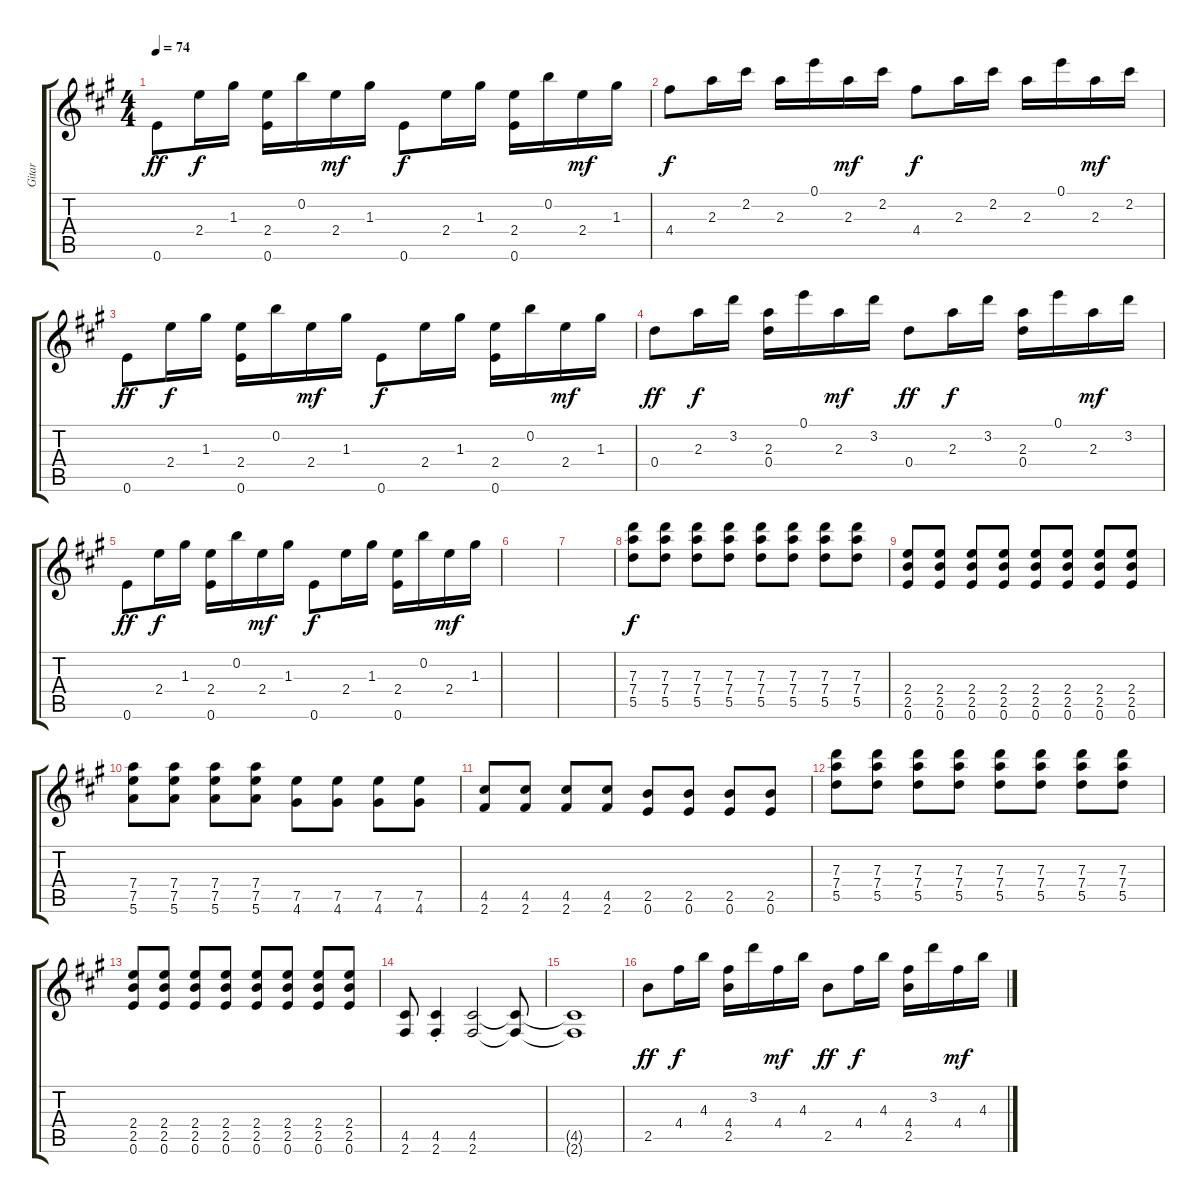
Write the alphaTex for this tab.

\track ("Gitar" "Gitar") {instrument electricguitarjazz}
\staff {score tabs}
\tuning (E4 B3 G3 D3 A2 E2) {hide}
\ts (4 4)
\tempo 74
\clef g2
\ks a
0.6.8{ot 8vb dy ff} 2.4.16{ot 8vb dy f} 1.3.16{ot 8vb} (2.4 0.6).16{ot 8vb} 0.2.16{ot 8vb} 2.4.16{ot 8vb dy mf} 1.3.16{ot 8vb} 0.6.8{ot 8vb dy f} 2.4.16{ot 8vb} 1.3.16{ot 8vb} (2.4 0.6).16{ot 8vb} 0.2.16{ot 8vb} 2.4.16{ot 8vb dy mf} 1.3.16{ot 8vb} |
4.4.8{ot 8vb dy f} 2.3.16{ot 8vb} 2.2.16{ot 8vb} 2.3.16{ot 8vb} 0.1.16{ot 8vb} 2.3.16{ot 8vb dy mf} 2.2.16{ot 8vb} 4.4.8{ot 8vb dy f} 2.3.16{ot 8vb} 2.2.16{ot 8vb} 2.3.16{ot 8vb} 0.1.16{ot 8vb} 2.3.16{ot 8vb dy mf} 2.2.16{ot 8vb} |
0.6.8{ot 8vb dy ff} 2.4.16{ot 8vb dy f} 1.3.16{ot 8vb} (2.4 0.6).16{ot 8vb} 0.2.16{ot 8vb} 2.4.16{ot 8vb dy mf} 1.3.16{ot 8vb} 0.6.8{ot 8vb dy f} 2.4.16{ot 8vb} 1.3.16{ot 8vb} (2.4 0.6).16{ot 8vb} 0.2.16{ot 8vb} 2.4.16{ot 8vb dy mf} 1.3.16{ot 8vb} |
0.4.8{ot 8vb dy ff} 2.3.16{ot 8vb dy f} 3.2.16{ot 8vb} (2.3 0.4).16{ot 8vb} 0.1.16{ot 8vb} 2.3.16{ot 8vb dy mf} 3.2.16{ot 8vb} 0.4.8{ot 8vb dy ff} 2.3.16{ot 8vb dy f} 3.2.16{ot 8vb} (2.3 0.4).16{ot 8vb} 0.1.16{ot 8vb} 2.3.16{ot 8vb dy mf} 3.2.16{ot 8vb} |
0.6.8{ot 8vb dy ff} 2.4.16{ot 8vb dy f} 1.3.16{ot 8vb} (2.4 0.6).16{ot 8vb} 0.2.16{ot 8vb} 2.4.16{ot 8vb dy mf} 1.3.16{ot 8vb} 0.6.8{ot 8vb dy f} 2.4.16{ot 8vb} 1.3.16{ot 8vb} (2.4 0.6).16{ot 8vb} 0.2.16{ot 8vb} 2.4.16{ot 8vb dy mf} 1.3.16{ot 8vb} |
|
|
(7.3 7.4 5.5).8{ot 8vb dy f instrument overdrivenguitar} (7.3 7.4 5.5).8{ot 8vb} (7.3 7.4 5.5).8{ot 8vb} (7.3 7.4 5.5).8{ot 8vb} (7.3 7.4 5.5).8{ot 8vb} (7.3 7.4 5.5).8{ot 8vb} (7.3 7.4 5.5).8{ot 8vb} (7.3 7.4 5.5).8{ot 8vb} |
(2.4 2.5 0.6).8{ot 8vb} (2.4 2.5 0.6).8{ot 8vb} (2.4 2.5 0.6).8{ot 8vb} (2.4 2.5 0.6).8{ot 8vb} (2.4 2.5 0.6).8{ot 8vb} (2.4 2.5 0.6).8{ot 8vb} (2.4 2.5 0.6).8{ot 8vb} (2.4 2.5 0.6).8{ot 8vb} |
(7.4 7.5 5.6).8{ot 8vb} (7.4 7.5 5.6).8{ot 8vb} (7.4 7.5 5.6).8{ot 8vb} (7.4 7.5 5.6).8{ot 8vb} (7.5 4.6).8{ot 8vb} (7.5 4.6).8{ot 8vb} (7.5 4.6).8{ot 8vb} (7.5 4.6).8{ot 8vb} |
(4.5 2.6).8{ot 8vb} (4.5 2.6).8{ot 8vb} (4.5 2.6).8{ot 8vb} (4.5 2.6).8{ot 8vb} (2.5 0.6).8{ot 8vb} (2.5 0.6).8{ot 8vb} (2.5 0.6).8{ot 8vb} (2.5 0.6).8{ot 8vb} |
(7.3 7.4 5.5).8{ot 8vb} (7.3 7.4 5.5).8{ot 8vb} (7.3 7.4 5.5).8{ot 8vb} (7.3 7.4 5.5).8{ot 8vb} (7.3 7.4 5.5).8{ot 8vb} (7.3 7.4 5.5).8{ot 8vb} (7.3 7.4 5.5).8{ot 8vb} (7.3 7.4 5.5).8{ot 8vb} |
(2.4 2.5 0.6).8{ot 8vb} (2.4 2.5 0.6).8{ot 8vb} (2.4 2.5 0.6).8{ot 8vb} (2.4 2.5 0.6).8{ot 8vb} (2.4 2.5 0.6).8{ot 8vb} (2.4 2.5 0.6).8{ot 8vb} (2.4 2.5 0.6).8{ot 8vb} (2.4 2.5 0.6).8{ot 8vb} |
(4.5 2.6).8 (4.5{st} 2.6{st}).4 (4.5 2.6).2 (4.5{t} 2.6{t}).8 |
(4.5{t} 2.6{t}).1 |
2.5.8{ot 8vb dy ff volume 8 instrument electricguitarjazz} 4.4.16{ot 8vb dy f} 4.3.16{ot 8vb} (4.4 2.5).16{ot 8vb} 3.2.16{ot 8vb} 4.4.16{ot 8vb dy mf} 4.3.16{ot 8vb} 2.5.8{ot 8vb dy ff} 4.4.16{ot 8vb dy f} 4.3.16{ot 8vb} (4.4 2.5).16{ot 8vb} 3.2.16{ot 8vb} 4.4.16{ot 8vb dy mf} 4.3.16{ot 8vb}
